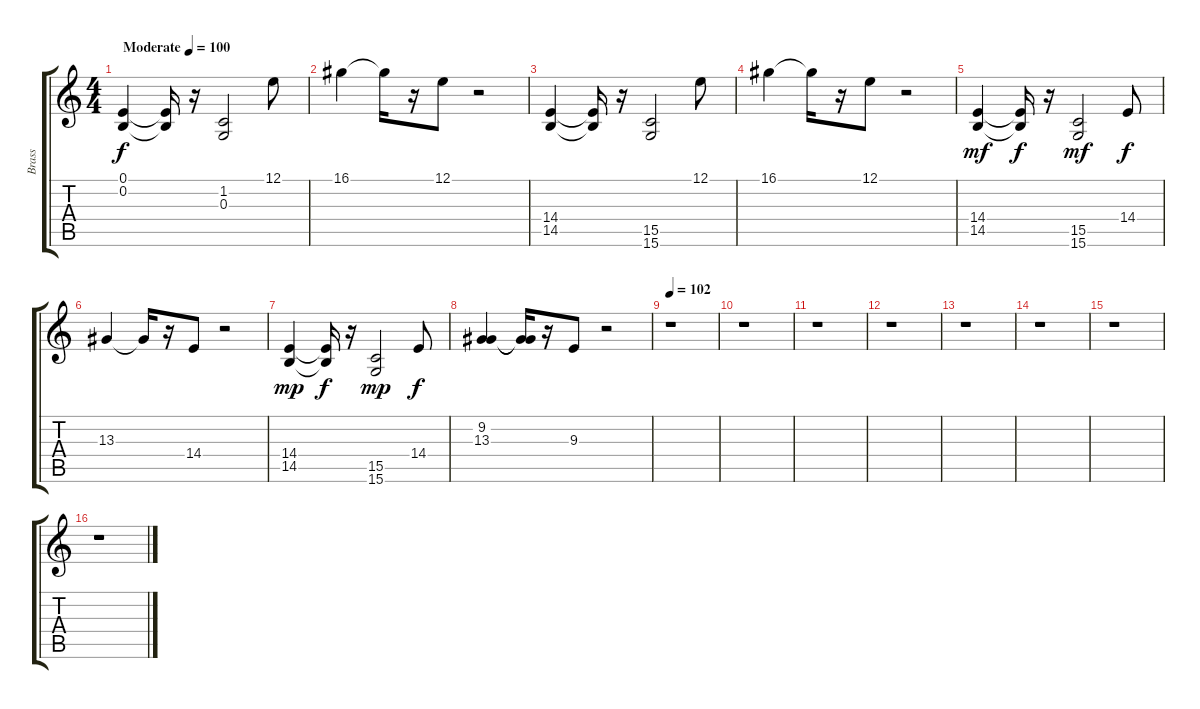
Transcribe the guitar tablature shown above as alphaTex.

\track ("Brass" "Brass") {instrument brasssection}
\staff {score tabs}
\tuning (E4 B3 G3 D3 A2 E2) {hide}
\ts (4 4)
\tempo (100 "Moderate")
\clef g2
\ks c
(0.1 0.2).4{dy f instrument brasssection} (0.1{t} 0.2{t}).16 r.16 (1.2 0.3).2 12.1.8 |
16.1.4 16.1{t}.16 r.16 12.1.8 r.2 |
(14.4 14.5).4 (14.4{t} 14.5{t}).16 r.16 (15.5 15.6).2 12.1.8 |
16.1.4 16.1{t}.16 r.16 12.1.8 r.2 |
(14.4 14.5).4{dy mf} (14.4{t} 14.5{t}).16{dy f} r.16 (15.5 15.6).2{dy mf} 14.4.8{dy f} |
13.3.4 13.3{t}.16 r.16 14.4.8 r.2 |
(14.4 14.5).4{dy mp} (14.4{t} 14.5{t}).16{dy f} r.16 (15.5 15.6).2{dy mp} 14.4.8{dy f} |
(9.2 13.3).4 (9.2{t} 13.3{t}).16 r.16 9.3.8 r.2 |
\tempo 102
r.1 |
r.1 |
r.1 |
r.1 |
r.1 |
r.1 |
r.1 |
r.1
